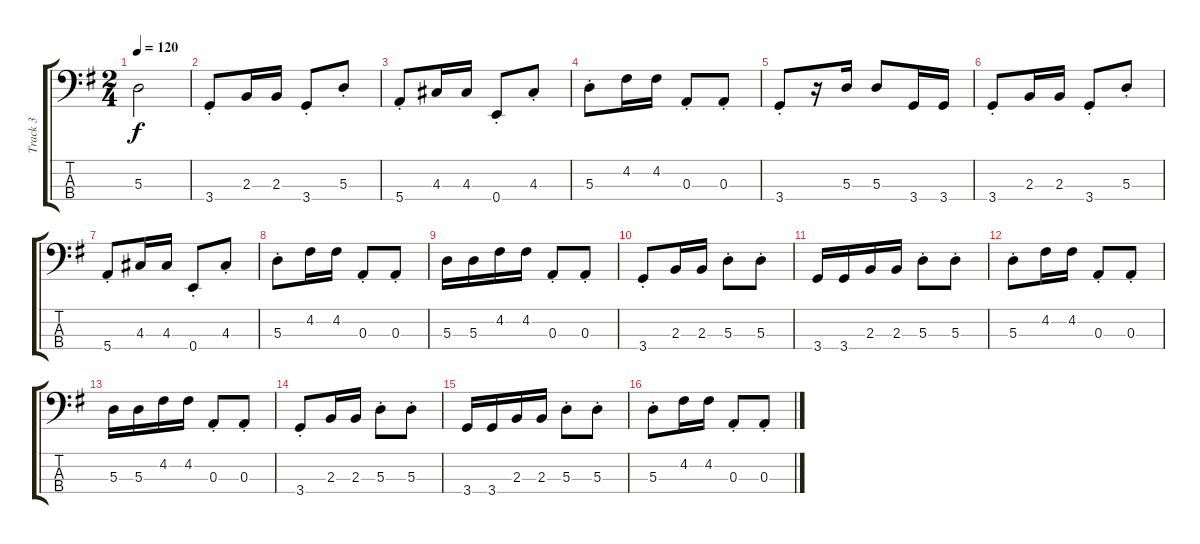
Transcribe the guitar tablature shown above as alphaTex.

\track ("Track 3" "Track 3") {instrument slapbass1}
\staff {score tabs}
\tuning (G2 D2 A1 E1) {hide}
\ts (2 4)
\tempo 120
\clef f4
\ks g
5.3.2{dy f} |
3.4{st}.8 2.3.16 2.3.16 3.4{st}.8 5.3{st}.8 |
5.4{st}.8 4.3.16 4.3.16 0.4{st}.8 4.3{st}.8 |
5.3{st}.8 4.2.16 4.2.16 0.3{st}.8 0.3{st}.8 |
3.4{st}.8 r.16 5.3.16 5.3.8 3.4.16 3.4.16 |
3.4{st}.8 2.3.16 2.3.16 3.4{st}.8 5.3{st}.8 |
5.4{st}.8 4.3.16 4.3.16 0.4{st}.8 4.3{st}.8 |
5.3{st}.8 4.2.16 4.2.16 0.3{st}.8 0.3{st}.8 |
5.3.16 5.3.16 4.2.16 4.2.16 0.3{st}.8 0.3{st}.8 |
3.4{st}.8 2.3.16 2.3.16 5.3{st}.8 5.3{st}.8 |
3.4.16 3.4.16 2.3.16 2.3.16 5.3{st}.8 5.3{st}.8 |
5.3{st}.8 4.2.16 4.2.16 0.3{st}.8 0.3{st}.8 |
5.3.16 5.3.16 4.2.16 4.2.16 0.3{st}.8 0.3{st}.8 |
3.4{st}.8 2.3.16 2.3.16 5.3{st}.8 5.3{st}.8 |
3.4.16 3.4.16 2.3.16 2.3.16 5.3{st}.8 5.3{st}.8 |
5.3{st}.8 4.2.16 4.2.16 0.3{st}.8 0.3{st}.8
